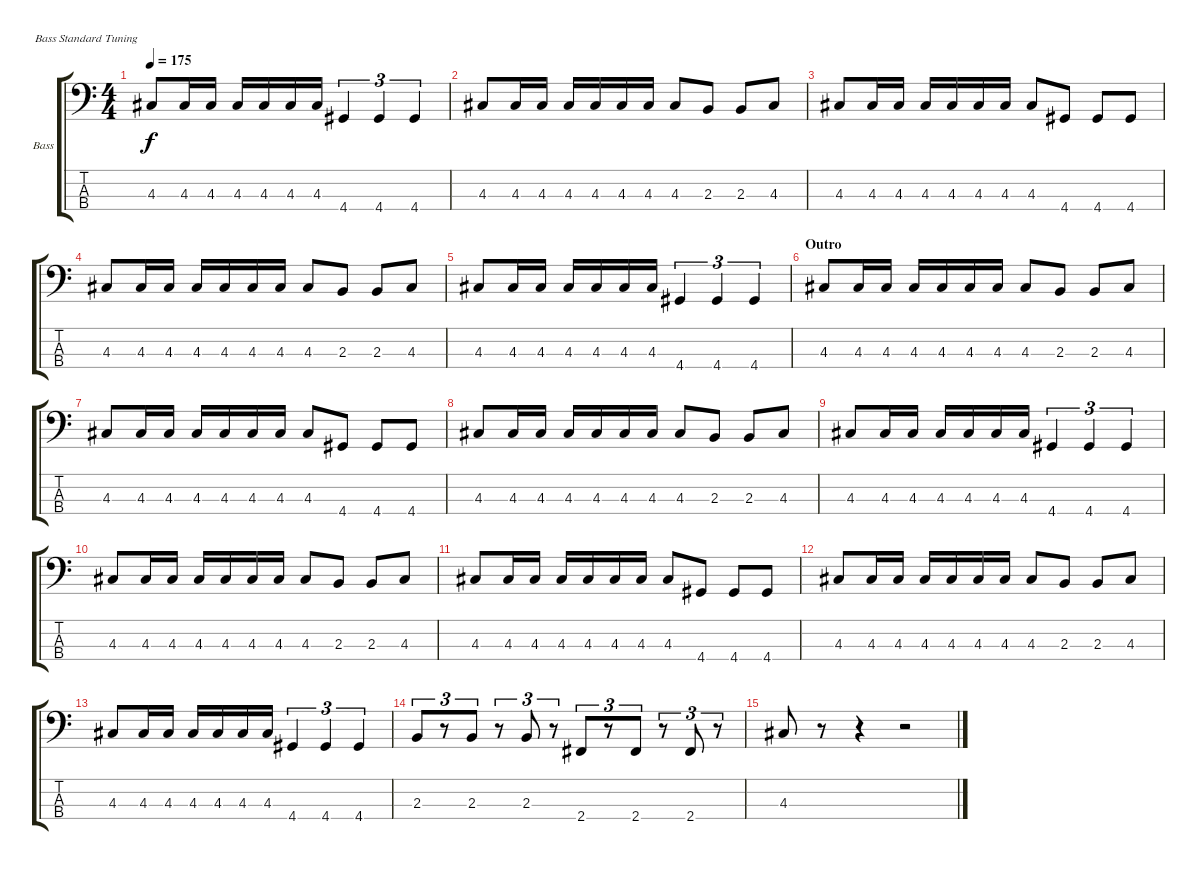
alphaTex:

\bracketExtendMode groupsimilarinstruments
\firstSystemTrackNameOrientation horizontal
\otherSystemsTrackNameOrientation horizontal
\track ("Bass" "Bass") {instrument electricbasspick}
\staff {score tabs}
\tuning (G2 D2 A1 E1)
\ts (4 4)
\tempo 175
\clef f4
\ks c
4.3.8{dy f} 4.3.16 4.3.16 4.3.16 4.3.16 4.3.16 4.3.16 4.4.4{tu (3 2)} 4.4.4{tu (3 2)} 4.4.4{tu (3 2)} |
4.3.8 4.3.16 4.3.16 4.3.16 4.3.16 4.3.16 4.3.16 4.3.8 2.3.8 2.3.8 4.3.8 |
4.3.8 4.3.16 4.3.16 4.3.16 4.3.16 4.3.16 4.3.16 4.3.8 4.4.8 4.4.8 4.4.8 |
4.3.8 4.3.16 4.3.16 4.3.16 4.3.16 4.3.16 4.3.16 4.3.8 2.3.8 2.3.8 4.3.8 |
4.3.8 4.3.16 4.3.16 4.3.16 4.3.16 4.3.16 4.3.16 4.4.4{tu (3 2)} 4.4.4{tu (3 2)} 4.4.4{tu (3 2)} |
\section ("" "Outro")
4.3.8 4.3.16 4.3.16 4.3.16 4.3.16 4.3.16 4.3.16 4.3.8 2.3.8 2.3.8 4.3.8 |
4.3.8 4.3.16 4.3.16 4.3.16 4.3.16 4.3.16 4.3.16 4.3.8 4.4.8 4.4.8 4.4.8 |
4.3.8 4.3.16 4.3.16 4.3.16 4.3.16 4.3.16 4.3.16 4.3.8 2.3.8 2.3.8 4.3.8 |
4.3.8 4.3.16 4.3.16 4.3.16 4.3.16 4.3.16 4.3.16 4.4.4{tu (3 2)} 4.4.4{tu (3 2)} 4.4.4{tu (3 2)} |
4.3.8 4.3.16 4.3.16 4.3.16 4.3.16 4.3.16 4.3.16 4.3.8 2.3.8 2.3.8 4.3.8 |
4.3.8 4.3.16 4.3.16 4.3.16 4.3.16 4.3.16 4.3.16 4.3.8 4.4.8 4.4.8 4.4.8 |
4.3.8 4.3.16 4.3.16 4.3.16 4.3.16 4.3.16 4.3.16 4.3.8 2.3.8 2.3.8 4.3.8 |
4.3.8 4.3.16 4.3.16 4.3.16 4.3.16 4.3.16 4.3.16 4.4.4{tu (3 2)} 4.4.4{tu (3 2)} 4.4.4{tu (3 2)} |
2.3.8{tu (3 2)} r.8{tu (3 2)} 2.3.8{tu (3 2)} r.8{tu (3 2)} 2.3.8{tu (3 2)} r.8{tu (3 2)} 2.4.8{tu (3 2)} r.8{tu (3 2)} 2.4.8{tu (3 2)} r.8{tu (3 2)} 2.4.8{tu (3 2)} r.8{tu (3 2)} |
4.3.8 r.8 r.4 r.2
